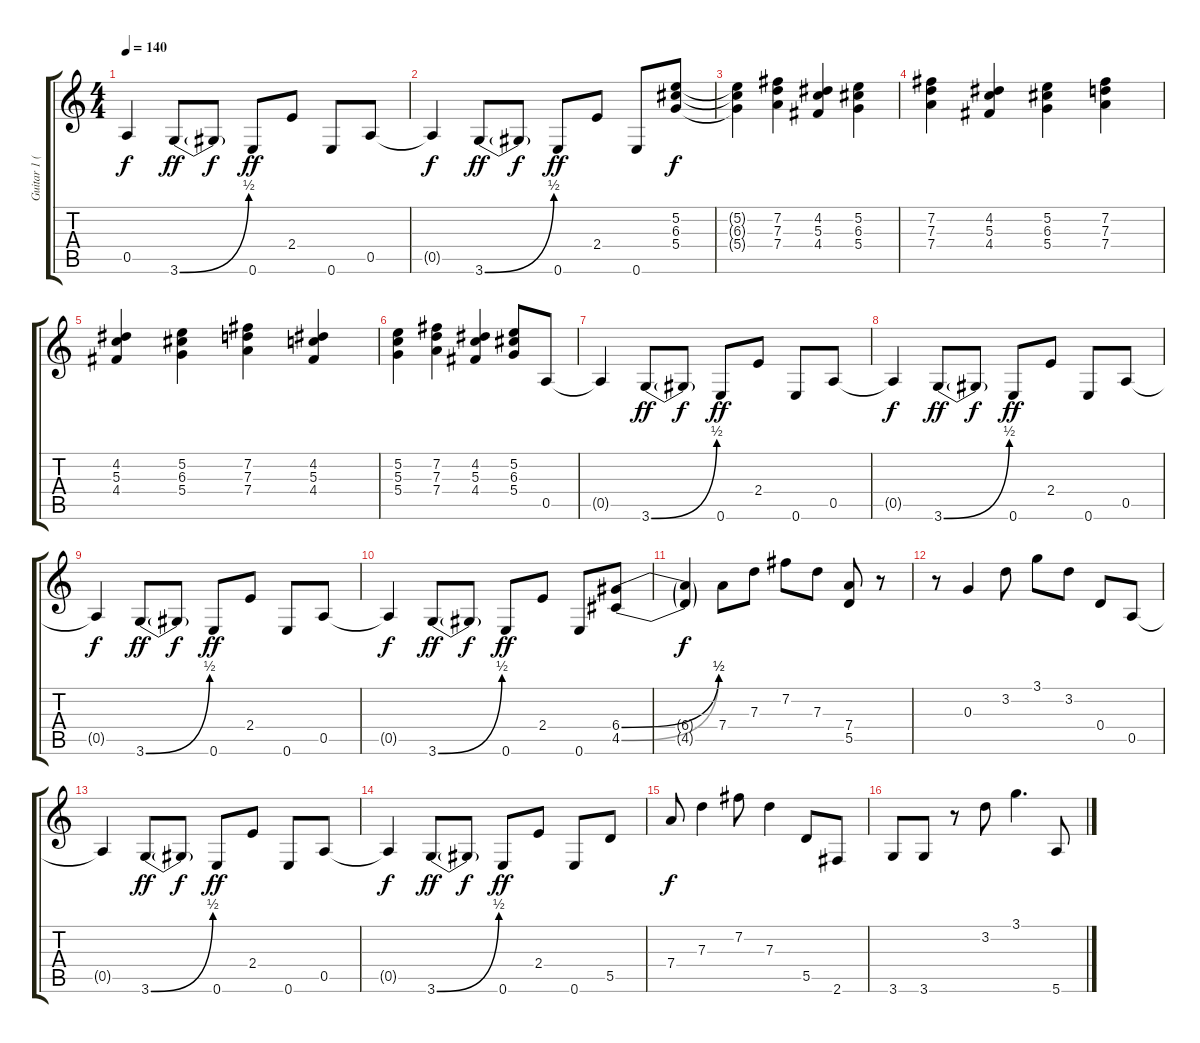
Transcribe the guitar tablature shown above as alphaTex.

\track ("Guitar 1 (Lead)" "Guitar 1 (") {instrument overdrivenguitar}
\staff {score tabs}
\tuning (E4 B3 G3 D3 A2 E2) {hide}
\ts (4 4)
\tempo 140
\clef g2
\ks c
0.5{t}.4{dy f} 3.6{be (bend 0 0 60 2)}.8{dy ff} 3.6{t}.8{dy f} 0.6.8{dy ff} 2.4.8 0.6.8 0.5.8 |
0.5{t}.4{dy f} 3.6{be (bend 0 0 60 2)}.8{dy ff} 3.6{t}.8{dy f} 0.6.8{dy ff} 2.4.8 0.6.8 (5.2 6.3 5.4).8{dy f} |
(5.2{t} 6.3{t} 5.4{t}).4 (7.2 7.3 7.4).4 (4.2 5.3 4.4).4 (5.2 6.3 5.4).4 |
(7.2 7.3 7.4).4 (4.2 5.3 4.4).4 (5.2 6.3 5.4).4 (7.2 7.3 7.4).4 |
(4.2 5.3 4.4).4 (5.2 6.3 5.4).4 (7.2 7.3 7.4).4 (4.2 5.3 4.4).4 |
(5.2 5.3 5.4).4 (7.2 7.3 7.4).4 (4.2 5.3 4.4).4 (5.2 6.3 5.4).8 0.5.8 |
0.5{t}.4 3.6{be (bend 0 0 60 2)}.8{dy ff} 3.6{t}.8{dy f} 0.6.8{dy ff} 2.4.8 0.6.8 0.5.8 |
0.5{t}.4{dy f} 3.6{be (bend 0 0 60 2)}.8{dy ff} 3.6{t}.8{dy f} 0.6.8{dy ff} 2.4.8 0.6.8 0.5.8 |
0.5{t}.4{dy f} 3.6{be (bend 0 0 60 2)}.8{dy ff} 3.6{t}.8{dy f} 0.6.8{dy ff} 2.4.8 0.6.8 0.5.8 |
0.5{t}.4{dy f} 3.6{be (bend 0 0 60 2)}.8{dy ff} 3.6{t}.8{dy f} 0.6.8{dy ff} 2.4.8 0.6.8 (6.4{be (bend 0 0 60 2)} 4.5{be (bend 0 0 60 2)}).8 |
(6.4{t} 4.5{t}).4{dy f} 7.4.8 7.3.8 7.2.8 7.3.8 (7.4 5.5).8 r.8 |
r.8 0.3.4 3.2.8 3.1.8 3.2.8 0.4.8 0.5.8 |
0.5{t}.4 3.6{be (bend 0 0 60 2)}.8{dy ff} 3.6{t}.8{dy f} 0.6.8{dy ff} 2.4.8 0.6.8 0.5.8 |
0.5{t}.4{dy f} 3.6{be (bend 0 0 60 2)}.8{dy ff} 3.6{t}.8{dy f} 0.6.8{dy ff} 2.4.8 0.6.8 5.5.8 |
7.4.8{dy f} 7.3.4 7.2.8 7.3.4 5.5.8 2.6.8 |
3.6.8 3.6.8 r.8 3.2.8 3.1.4{d} 5.6.8
